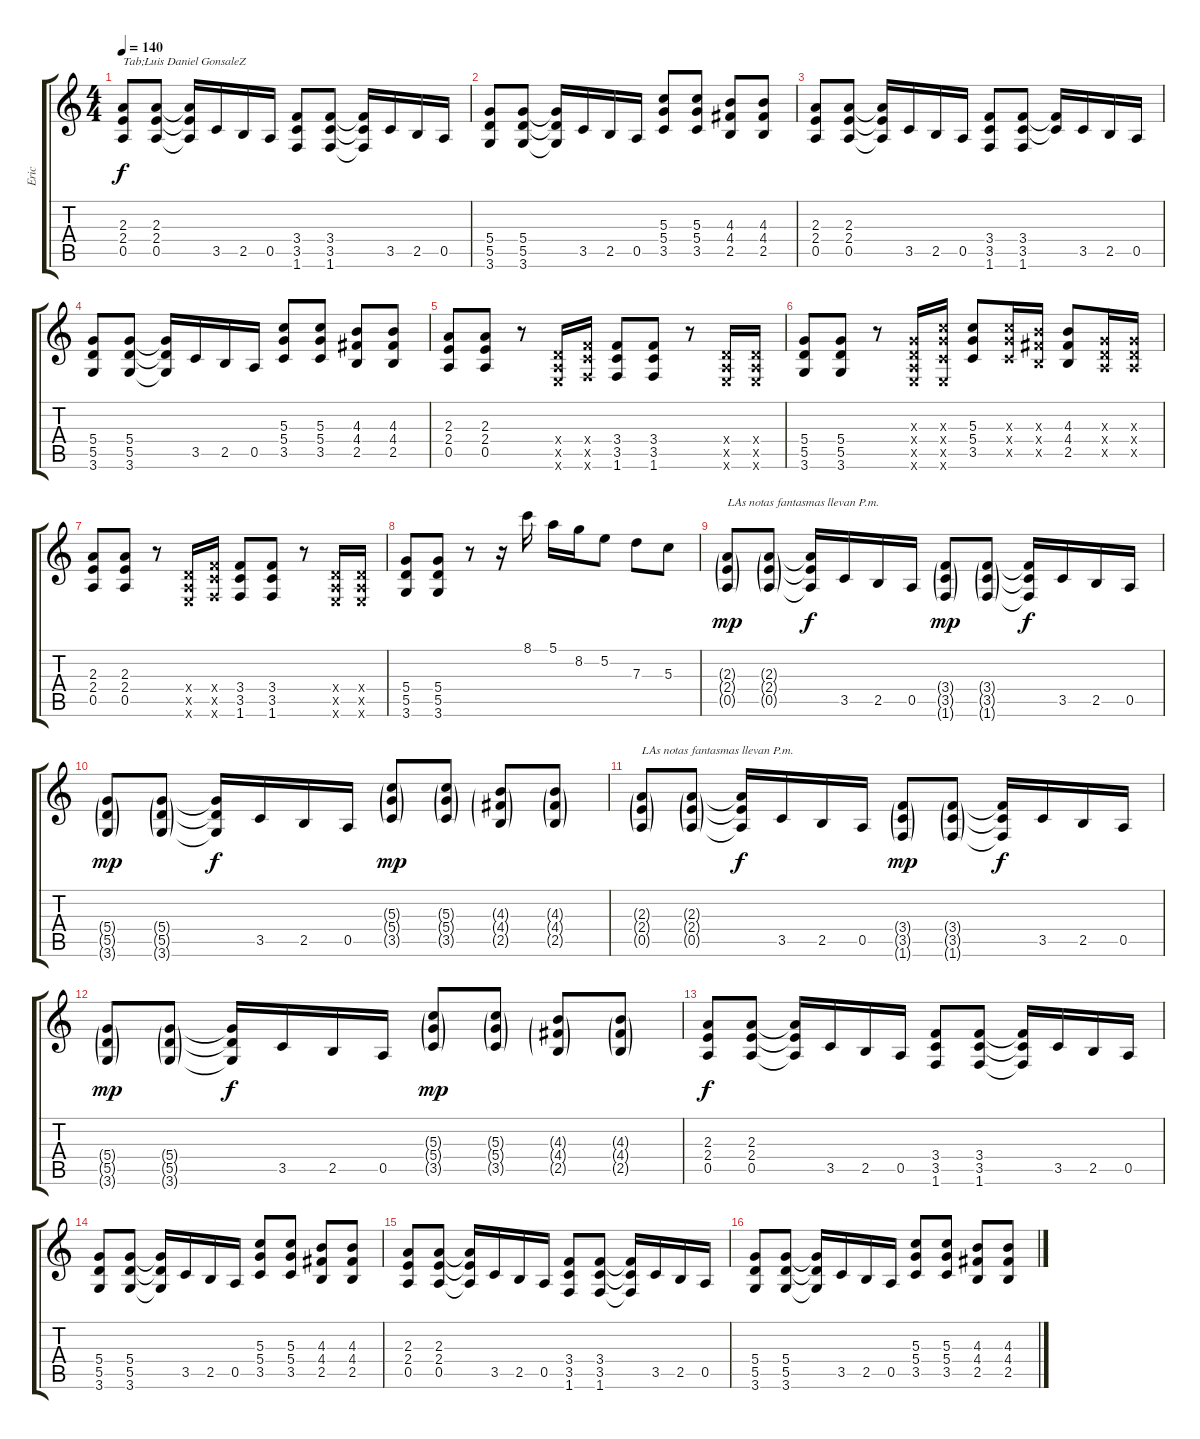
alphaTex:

\track ("Eric" "Eric") {instrument overdrivenguitar}
\staff {score tabs}
\tuning (E4 B3 G3 D3 A2 E2) {hide}
\ts (4 4)
\tempo 140
\clef g2
\ks c
(2.3 2.4 0.5).8{txt "Tab;Luis Daniel GonsaleZ " dy f instrument overdrivenguitar} (2.3 2.4 0.5).8 (2.3{t} 2.4{t} 0.5{t}).16 3.5.16 2.5.16 0.5.16 (3.4 3.5 1.6).8 (3.4 3.5 1.6).8 (3.4{t} 3.5{t} 1.6{t}).16 3.5.16 2.5.16 0.5.16 |
(5.4 5.5 3.6).8 (5.4 5.5 3.6).8 (5.4{t} 5.5{t} 3.6{t}).16 3.5.16 2.5.16 0.5.16 (5.3 5.4 3.5).8 (5.3 5.4 3.5).8 (4.3 4.4 2.5).8 (4.3 4.4 2.5).8 |
(2.3 2.4 0.5).8 (2.3 2.4 0.5).8 (2.3{t} 2.4{t} 0.5{t}).16 3.5.16 2.5.16 0.5.16 (3.4 3.5 1.6).8 (3.4 3.5 1.6).8 (3.4{t} 3.5{t}).16 3.5.16 2.5.16 0.5.16 |
(5.4 5.5 3.6).8 (5.4 5.5 3.6).8 (5.4{t} 5.5{t} 3.6{t}).16 3.5.16 2.5.16 0.5.16 (5.3 5.4 3.5).8 (5.3 5.4 3.5).8 (4.3 4.4 2.5).8 (4.3 4.4 2.5).8 |
(2.3 2.4 0.5).8 (2.3 2.4 0.5).8 r.8 (0.4{x} 0.5{x} 0.6{x}).16 (3.4{x} 3.5{x} 1.6{x}).16 (3.4 3.5 1.6).8 (3.4 3.5 1.6).8 r.8 (0.4{x} 0.5{x} 0.6{x}).16 (0.4{x} 0.5{x} 0.6{x}).16 |
(5.4 5.5 3.6).8 (5.4 5.5 3.6).8 r.8 (0.3{x} 0.4{x} 0.5{x} 0.6{x}).16 (5.3{x} 5.4{x} 3.5{x} 0.6{x}).16 (5.3 5.4 3.5).8 (5.3{x} 5.4{x} 3.5{x}).16 (4.3{x} 4.4{x} 2.5{x}).16 (4.3 4.4 2.5).8 (0.3{x} 0.4{x} 0.5{x}).16 (0.3{x} 0.4{x} 0.5{x}).16 |
(2.3 2.4 0.5).8 (2.3 2.4 0.5).8 r.8 (0.4{x} 0.5{x} 0.6{x}).16 (3.4{x} 3.5{x} 1.6{x}).16 (3.4 3.5 1.6).8 (3.4 3.5 1.6).8 r.8 (0.4{x} 0.5{x} 0.6{x}).16 (0.4{x} 0.5{x} 0.6{x}).16 |
(5.4 5.5 3.6).8 (5.4 5.5 3.6).8 r.8 r.16 8.1.16 5.1.16 8.2.16 5.2.8 7.3.8 5.3.8 |
(2.3{g} 2.4{g} 0.5{g}).8{txt "LAs notas fantasmas llevan P.m." dy mp} (2.3{g} 2.4{g} 0.5{g}).8 (2.3{t} 2.4{t} 0.5{t}).16{dy f} 3.5.16 2.5.16 0.5.16 (3.4{g} 3.5{g} 1.6{g}).8{dy mp} (3.4{g} 3.5{g} 1.6{g}).8 (3.4{t} 3.5{t} 1.6{t}).16{dy f} 3.5.16 2.5.16 0.5.16 |
(5.4{g} 5.5{g} 3.6{g}).8{dy mp} (5.4{g} 5.5{g} 3.6{g}).8 (5.4{t} 5.5{t} 3.6{t}).16{dy f} 3.5.16 2.5.16 0.5.16 (5.3{g} 5.4{g} 3.5{g}).8{dy mp} (5.3{g} 5.4{g} 3.5{g}).8 (4.3{g} 4.4{g} 2.5{g}).8 (4.3{g} 4.4{g} 2.5{g}).8 |
(2.3{g} 2.4{g} 0.5{g}).8{txt "LAs notas fantasmas llevan P.m."} (2.3{g} 2.4{g} 0.5{g}).8 (2.3{t} 2.4{t} 0.5{t}).16{dy f} 3.5.16 2.5.16 0.5.16 (3.4{g} 3.5{g} 1.6{g}).8{dy mp} (3.4{g} 3.5{g} 1.6{g}).8 (3.4{t} 3.5{t} 1.6{t}).16{dy f} 3.5.16 2.5.16 0.5.16 |
(5.4{g} 5.5{g} 3.6{g}).8{dy mp} (5.4{g} 5.5{g} 3.6{g}).8 (5.4{t} 5.5{t} 3.6{t}).16{dy f} 3.5.16 2.5.16 0.5.16 (5.3{g} 5.4{g} 3.5{g}).8{dy mp} (5.3{g} 5.4{g} 3.5{g}).8 (4.3{g} 4.4{g} 2.5{g}).8 (4.3{g} 4.4{g} 2.5{g}).8 |
(2.3 2.4 0.5).8{dy f} (2.3 2.4 0.5).8 (2.3{t} 2.4{t} 0.5{t}).16 3.5.16 2.5.16 0.5.16 (3.4 3.5 1.6).8 (3.4 3.5 1.6).8 (3.4{t} 3.5{t} 1.6{t}).16 3.5.16 2.5.16 0.5.16 |
(5.4 5.5 3.6).8 (5.4 5.5 3.6).8 (5.4{t} 5.5{t} 3.6{t}).16 3.5.16 2.5.16 0.5.16 (5.3 5.4 3.5).8 (5.3 5.4 3.5).8 (4.3 4.4 2.5).8 (4.3 4.4 2.5).8 |
(2.3 2.4 0.5).8 (2.3 2.4 0.5).8 (2.3{t} 2.4{t} 0.5{t}).16 3.5.16 2.5.16 0.5.16 (3.4 3.5 1.6).8 (3.4 3.5 1.6).8 (3.4{t} 3.5{t} 1.6{t}).16 3.5.16 2.5.16 0.5.16 |
(5.4 5.5 3.6).8 (5.4 5.5 3.6).8 (5.4{t} 5.5{t} 3.6{t}).16 3.5.16 2.5.16 0.5.16 (5.3 5.4 3.5).8 (5.3 5.4 3.5).8 (4.3 4.4 2.5).8 (4.3 4.4 2.5).8
